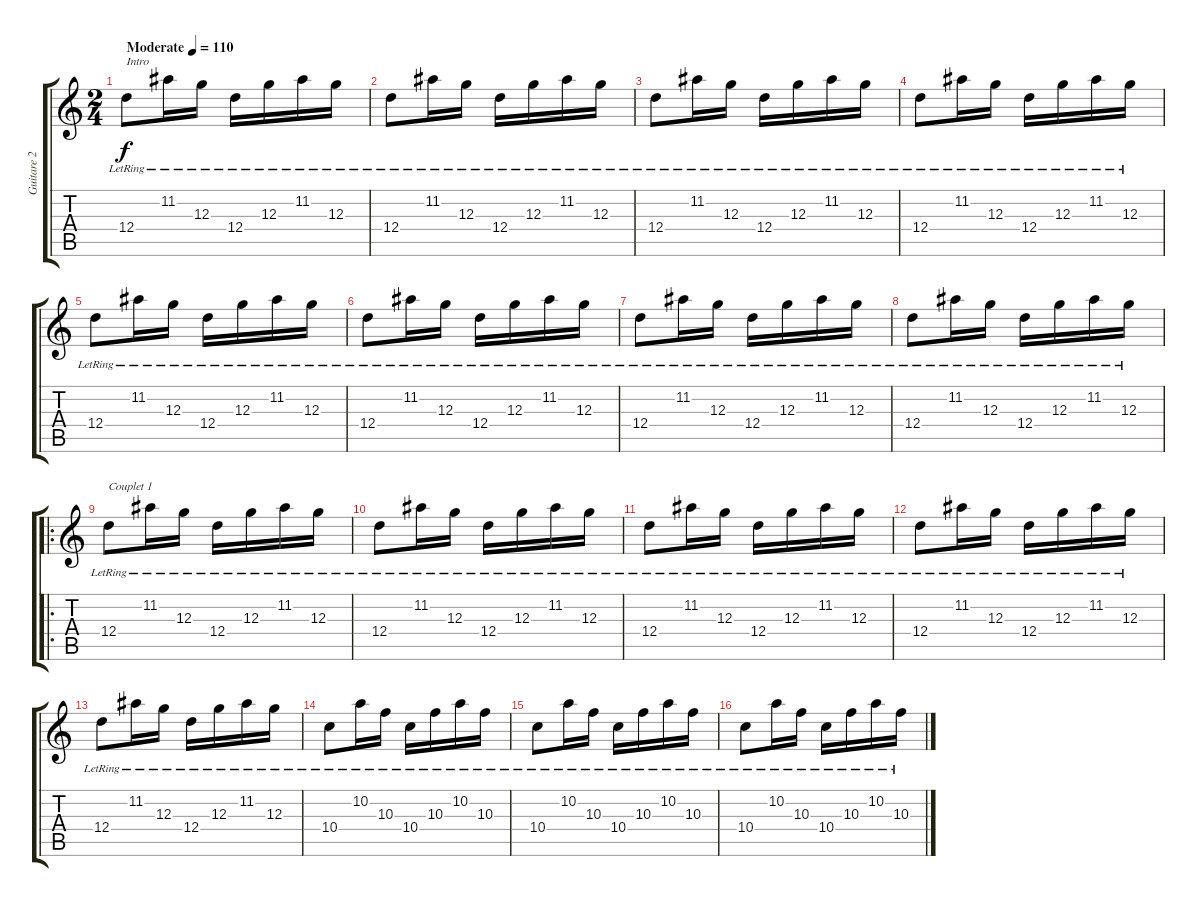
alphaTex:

\track ("Guitare 2" "Guitare 2") {instrument acousticguitarsteel}
\staff {score tabs}
\tuning (E4 B3 G3 D3 A2 E2) {hide}
\ts (2 4)
\tempo (110 "Moderate")
\clef g2
\ks c
12.4{lr}.8{txt "Intro" dy f instrument acousticguitarsteel} 11.2{lr}.16 12.3{lr}.16 12.4{lr}.16 12.3{lr}.16 11.2{lr}.16 12.3{lr}.16 |
12.4{lr}.8 11.2{lr}.16 12.3{lr}.16 12.4{lr}.16 12.3{lr}.16 11.2{lr}.16 12.3{lr}.16 |
12.4{lr}.8 11.2{lr}.16 12.3{lr}.16 12.4{lr}.16 12.3{lr}.16 11.2{lr}.16 12.3{lr}.16 |
12.4{lr}.8 11.2{lr}.16 12.3{lr}.16 12.4{lr}.16 12.3{lr}.16 11.2{lr}.16 12.3{lr}.16 |
12.4{lr}.8 11.2{lr}.16 12.3{lr}.16 12.4{lr}.16 12.3{lr}.16 11.2{lr}.16 12.3{lr}.16 |
12.4{lr}.8 11.2{lr}.16 12.3{lr}.16 12.4{lr}.16 12.3{lr}.16 11.2{lr}.16 12.3{lr}.16 |
12.4{lr}.8 11.2{lr}.16 12.3{lr}.16 12.4{lr}.16 12.3{lr}.16 11.2{lr}.16 12.3{lr}.16 |
12.4{lr}.8 11.2{lr}.16 12.3{lr}.16 12.4{lr}.16 12.3{lr}.16 11.2{lr}.16 12.3{lr}.16 |
\ro
12.4{lr}.8{txt "Couplet 1"} 11.2{lr}.16 12.3{lr}.16 12.4{lr}.16 12.3{lr}.16 11.2{lr}.16 12.3{lr}.16 |
12.4{lr}.8 11.2{lr}.16 12.3{lr}.16 12.4{lr}.16 12.3{lr}.16 11.2{lr}.16 12.3{lr}.16 |
12.4{lr}.8 11.2{lr}.16 12.3{lr}.16 12.4{lr}.16 12.3{lr}.16 11.2{lr}.16 12.3{lr}.16 |
12.4{lr}.8 11.2{lr}.16 12.3{lr}.16 12.4{lr}.16 12.3{lr}.16 11.2{lr}.16 12.3{lr}.16 |
12.4{lr}.8 11.2{lr}.16 12.3{lr}.16 12.4{lr}.16 12.3{lr}.16 11.2{lr}.16 12.3{lr}.16 |
10.4{lr}.8 10.2{lr}.16 10.3{lr}.16 10.4{lr}.16 10.3{lr}.16 10.2{lr}.16 10.3{lr}.16 |
10.4{lr}.8 10.2{lr}.16 10.3{lr}.16 10.4{lr}.16 10.3{lr}.16 10.2{lr}.16 10.3{lr}.16 |
10.4{lr}.8 10.2{lr}.16 10.3{lr}.16 10.4{lr}.16 10.3{lr}.16 10.2{lr}.16 10.3{lr}.16
